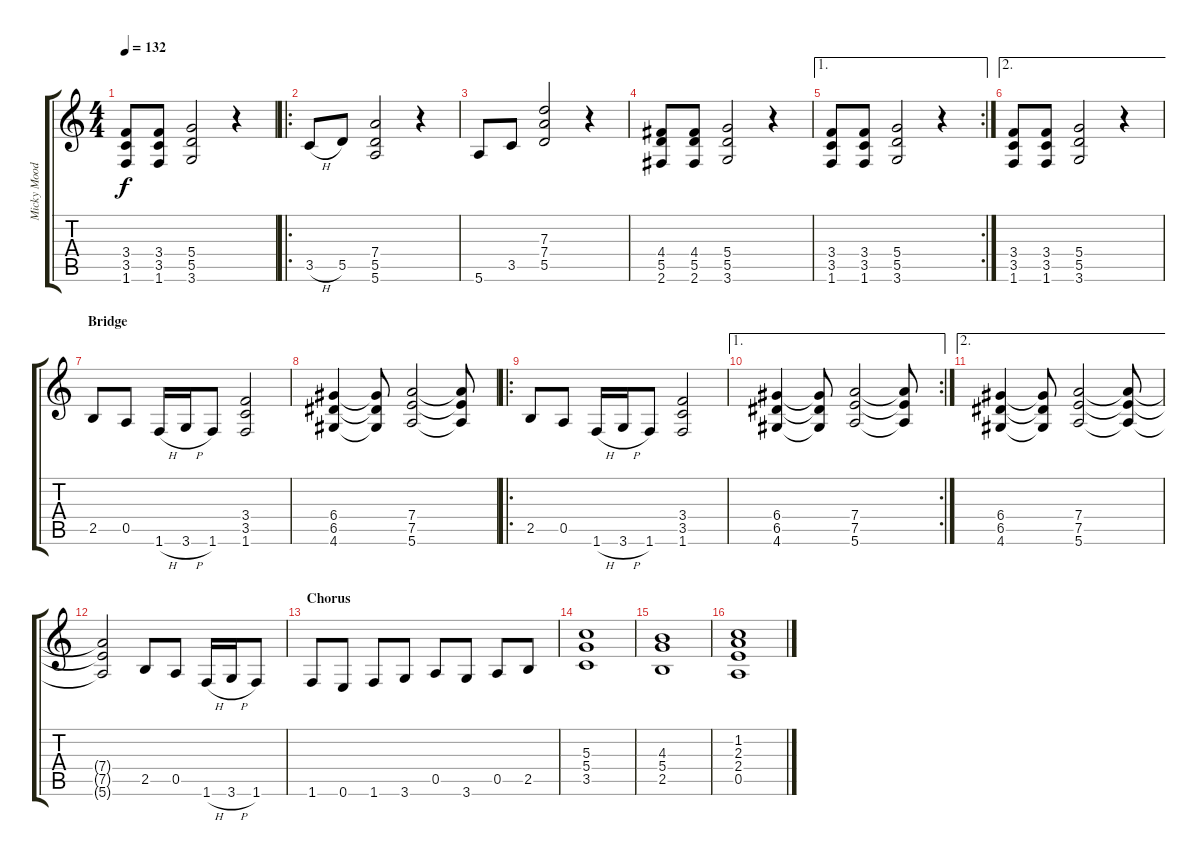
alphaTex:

\track ("Micky Moody" "Micky Mood") {instrument overdrivenguitar}
\staff {score tabs}
\tuning (E4 B3 G3 D3 A2 E2) {hide}
\ts (4 4)
\tempo 132
\clef g2
\ks c
(3.4 3.5 1.6).8{dy f} (3.4 3.5 1.6).8 (5.4 5.5 3.6).2 r.4 |
\ro
3.5{h}.8 5.5.8 (7.4 5.5 5.6).2 r.4 |
5.6.8 3.5.8 (7.3 7.4 5.5).2 r.4 |
(4.4 5.5 2.6).8 (4.4 5.5 2.6).8 (5.4 5.5 3.6).2 r.4 |
\ae 1
\rc 2
(3.4 3.5 1.6).8 (3.4 3.5 1.6).8 (5.4 5.5 3.6).2 r.4 |
\ae 2
(3.4 3.5 1.6).8 (3.4 3.5 1.6).8 (5.4 5.5 3.6).2 r.4 |
\section ("" "Bridge")
2.5.8 0.5.8 1.6{h}.16 3.6{h}.16 1.6.8 (3.4 3.5 1.6).2 |
(6.4 6.5 4.6).4 (6.4{t} 6.5{t} 4.6{t}).8 (7.4 7.5 5.6).2 (7.4{t} 7.5{t} 5.6{t}).8 |
\ro
2.5.8 0.5.8 1.6{h}.16 3.6{h}.16 1.6.8 (3.4 3.5 1.6).2 |
\ae 1
\rc 2
(6.4 6.5 4.6).4 (6.4{t} 6.5{t} 4.6{t}).8 (7.4 7.5 5.6).2 (7.4{t} 7.5{t} 5.6{t}).8 |
\ae 2
(6.4 6.5 4.6).4 (6.4{t} 6.5{t} 4.6{t}).8 (7.4 7.5 5.6).2 (7.4{t} 7.5{t} 5.6{t}).8 |
(7.4{t} 7.5{t} 5.6{t}).2 2.5.8 0.5.8 1.6{h}.16 3.6{h}.16 1.6.8 |
\section ("" "Chorus")
1.6.8 0.6.8 1.6.8 3.6.8 0.5.8 3.6.8 0.5.8 2.5.8 |
(5.3 5.4 3.5).1 |
(4.3 5.4 2.5).1 |
(1.2 2.3 2.4 0.5).1
